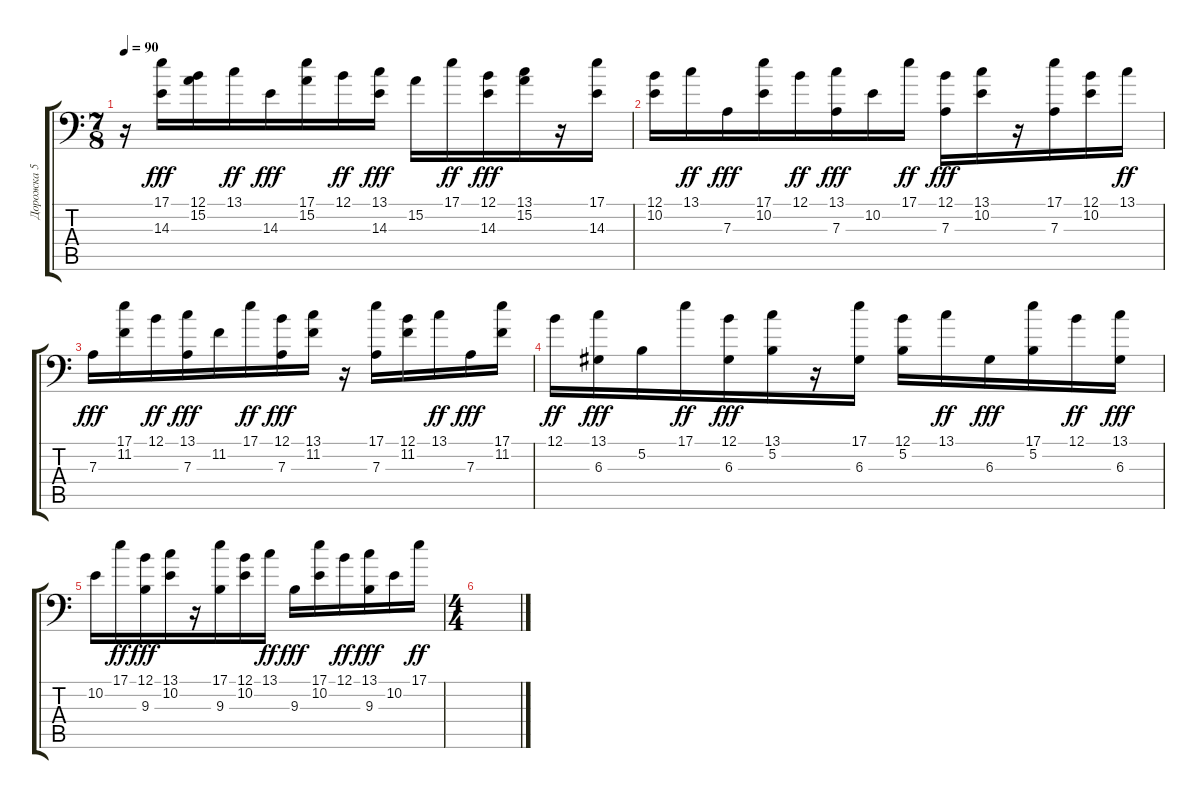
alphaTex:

\track ("Дорожка 5" "Дорожка 5") {instrument brightacousticpiano}
\staff {score tabs}
\tuning (B3 Gb3 D3 A2 E2 A1) {hide}
\ts (7 8)
\tempo 90
\clef f4
\ks c
r.16{dy fff} (17.1 14.3).16 (12.1 15.2).16 13.1.16{dy ff} 14.3.16{dy fff} (17.1 15.2).16 12.1.16{dy ff} (13.1 14.3).16{dy fff} 15.2.16 17.1.16{dy ff} (12.1 14.3).16{dy fff} (13.1 15.2).16 r.16 (17.1 14.3).16 |
(12.1 10.2).16 13.1.16{dy ff} 7.3.16{dy fff} (17.1 10.2).16 12.1.16{dy ff} (13.1 7.3).16{dy fff} 10.2.16 17.1.16{dy ff} (12.1 7.3).16{dy fff} (13.1 10.2).16 r.16 (17.1 7.3).16 (12.1 10.2).16 13.1.16{dy ff} |
7.3.16{dy fff} (17.1 11.2).16 12.1.16{dy ff} (13.1 7.3).16{dy fff} 11.2.16 17.1.16{dy ff} (12.1 7.3).16{dy fff} (13.1 11.2).16 r.16 (17.1 7.3).16 (12.1 11.2).16 13.1.16{dy ff} 7.3.16{dy fff} (17.1 11.2).16 |
12.1.16{dy ff} (13.1 6.3).16{dy fff} 5.2.16 17.1.16{dy ff} (12.1 6.3).16{dy fff} (13.1 5.2).16 r.16 (17.1 6.3).16 (12.1 5.2).16 13.1.16{dy ff} 6.3.16{dy fff} (17.1 5.2).16 12.1.16{dy ff} (13.1 6.3).16{dy fff} |
10.2.16 17.1.16{dy ff} (12.1 9.3).16{dy fff} (13.1 10.2).16 r.16 (17.1 9.3).16 (12.1 10.2).16 13.1.16{dy ff} 9.3.16{dy fff} (17.1 10.2).16 12.1.16{dy ff} (13.1 9.3).16{dy fff} 10.2.16 17.1.16{dy ff} |
\ts (4 4)
